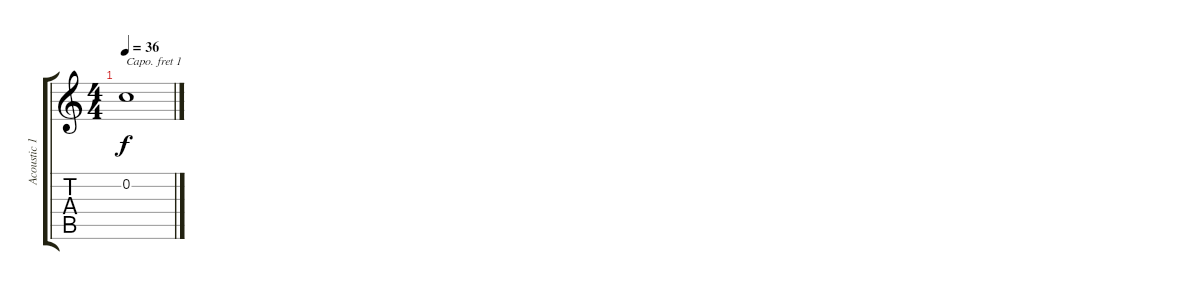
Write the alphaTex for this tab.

\track ("Acoustic 1" "Acoustic 1") {instrument acousticguitarsteel}
\staff {score tabs}
\capo 1
\tuning (E4 B3 G3 D3 A2 E2) {hide}
\ts (4 4)
\tempo 36
\clef g2
\ks c
0.2{t}.1{dy f}
